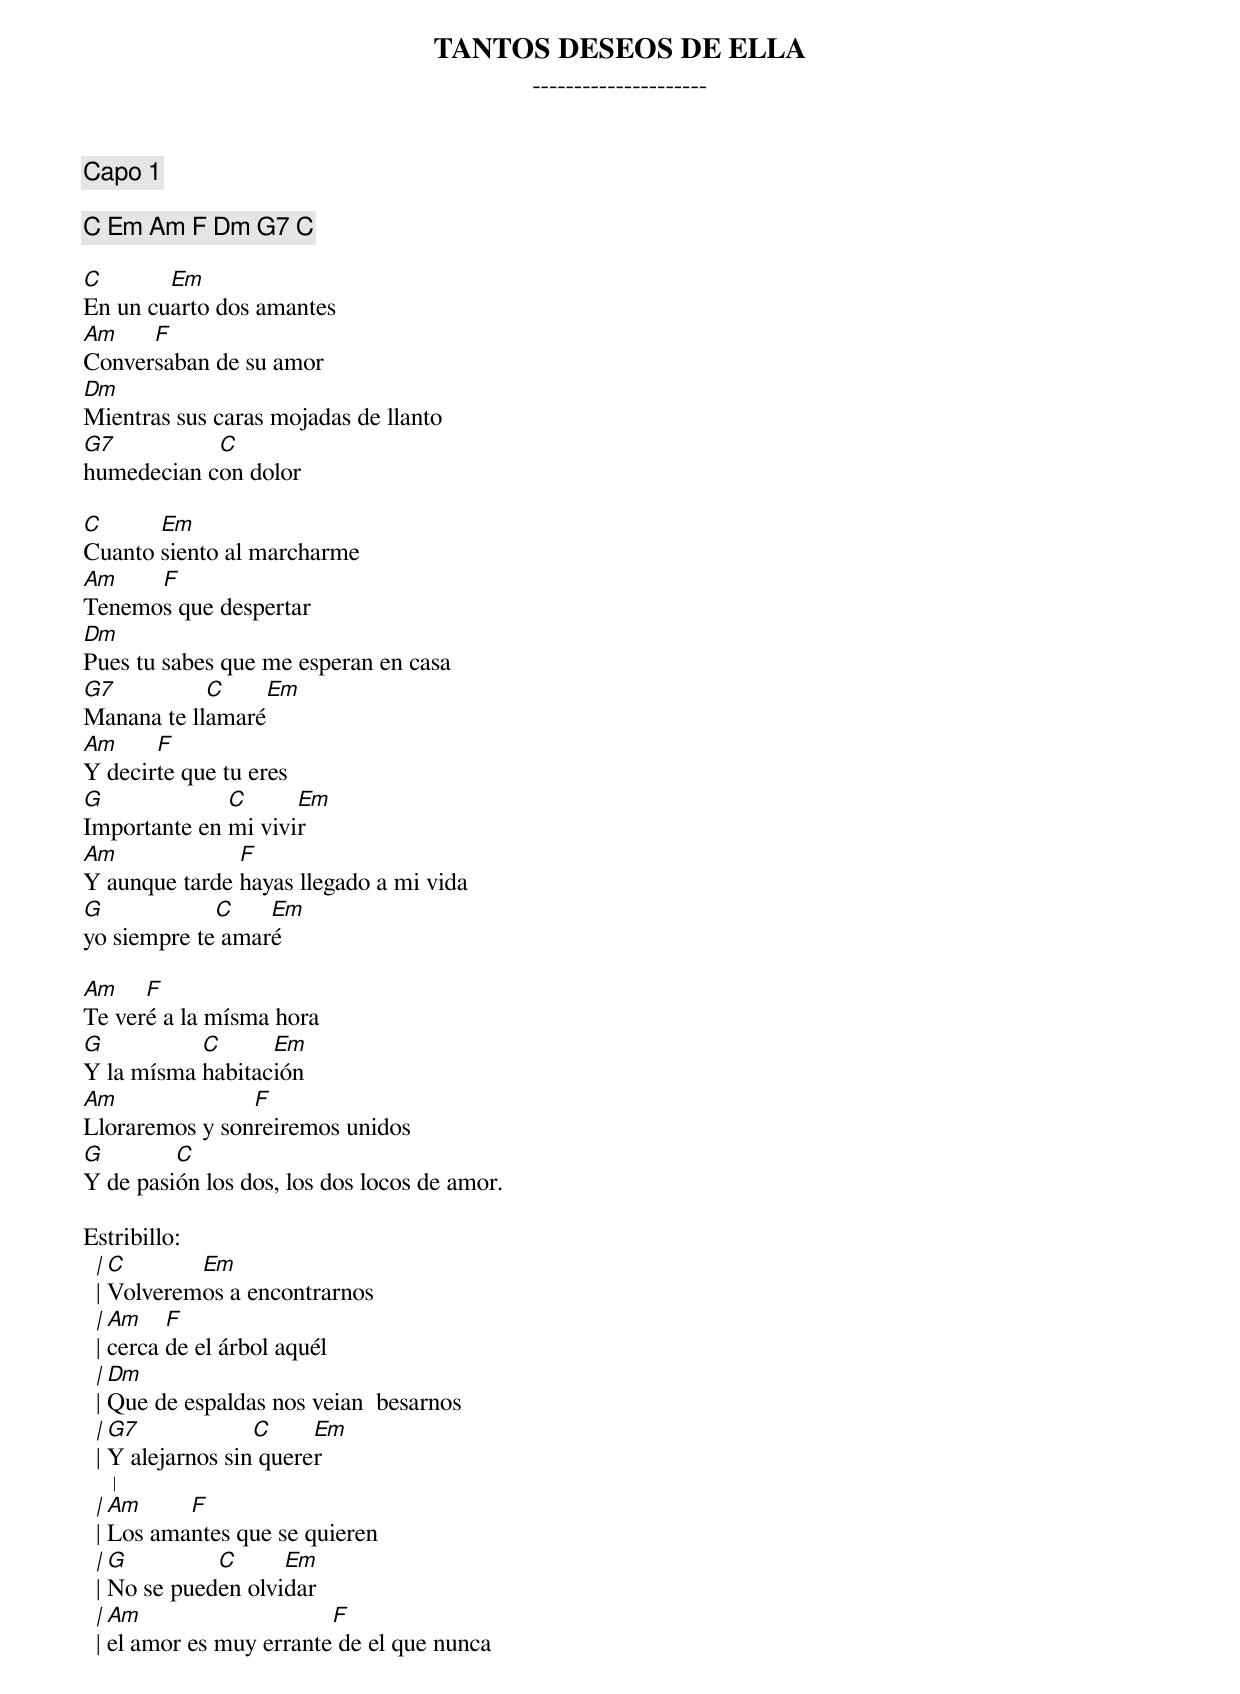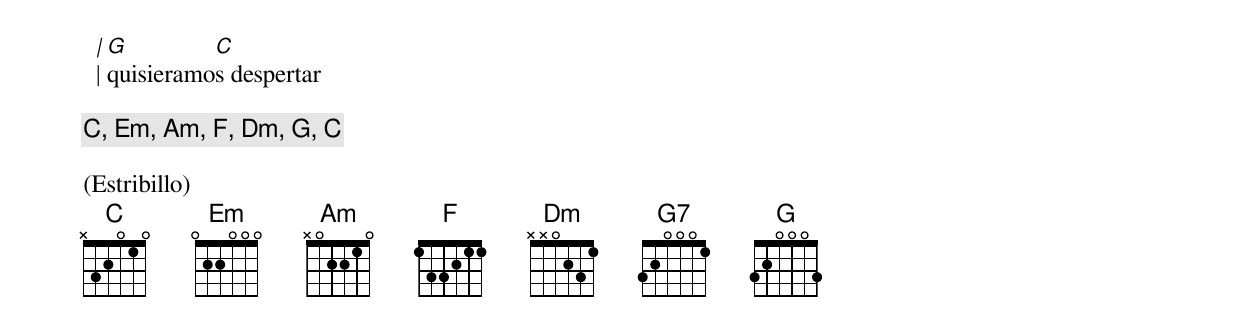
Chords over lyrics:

TANTOS DESEOS DE ELLA
---------------------

Capo 1

[ C Em Am F Dm G7 C ]

C       Em
En un cuarto dos amantes
Am    F
Conversaban de su amor
Dm
Mientras sus caras mojadas de llanto
G7          C
humedecian con dolor

C      Em
Cuanto siento al marcharme
Am    F
Tenemos que despertar
Dm
Pues tu sabes que me esperan en casa
G7          C     Em
Manana te llamaré
Am     F
Y decirte que tu eres
G             C      Em
Importante en mi vivir
Am             F
Y aunque tarde hayas llegado a mi vida
G            C    Em
yo siempre te amaré

Am    F
Te veré a la mísma hora
G          C      Em
Y la mísma habitación
Am              F
Lloraremos y sonreiremos unidos
G        C
Y de pasión los dos, los dos locos de amor.

Estribillo:
  | C       Em
  | Volveremos a encontrarnos
  | Am    F
  | cerca de el árbol aquél
  | Dm
  | Que de espaldas nos veian  besarnos
  | G7             C     Em
  | Y alejarnos sin querer
  |
  | Am     F
  | Los amantes que se quieren
  | G         C      Em
  | No se pueden olvidar
  | Am                    F
  | el amor es muy errante de el que nunca
  | G         C
  | quisieramos despertar

[ C, Em, Am, F, Dm, G, C ]

(Estribillo)
